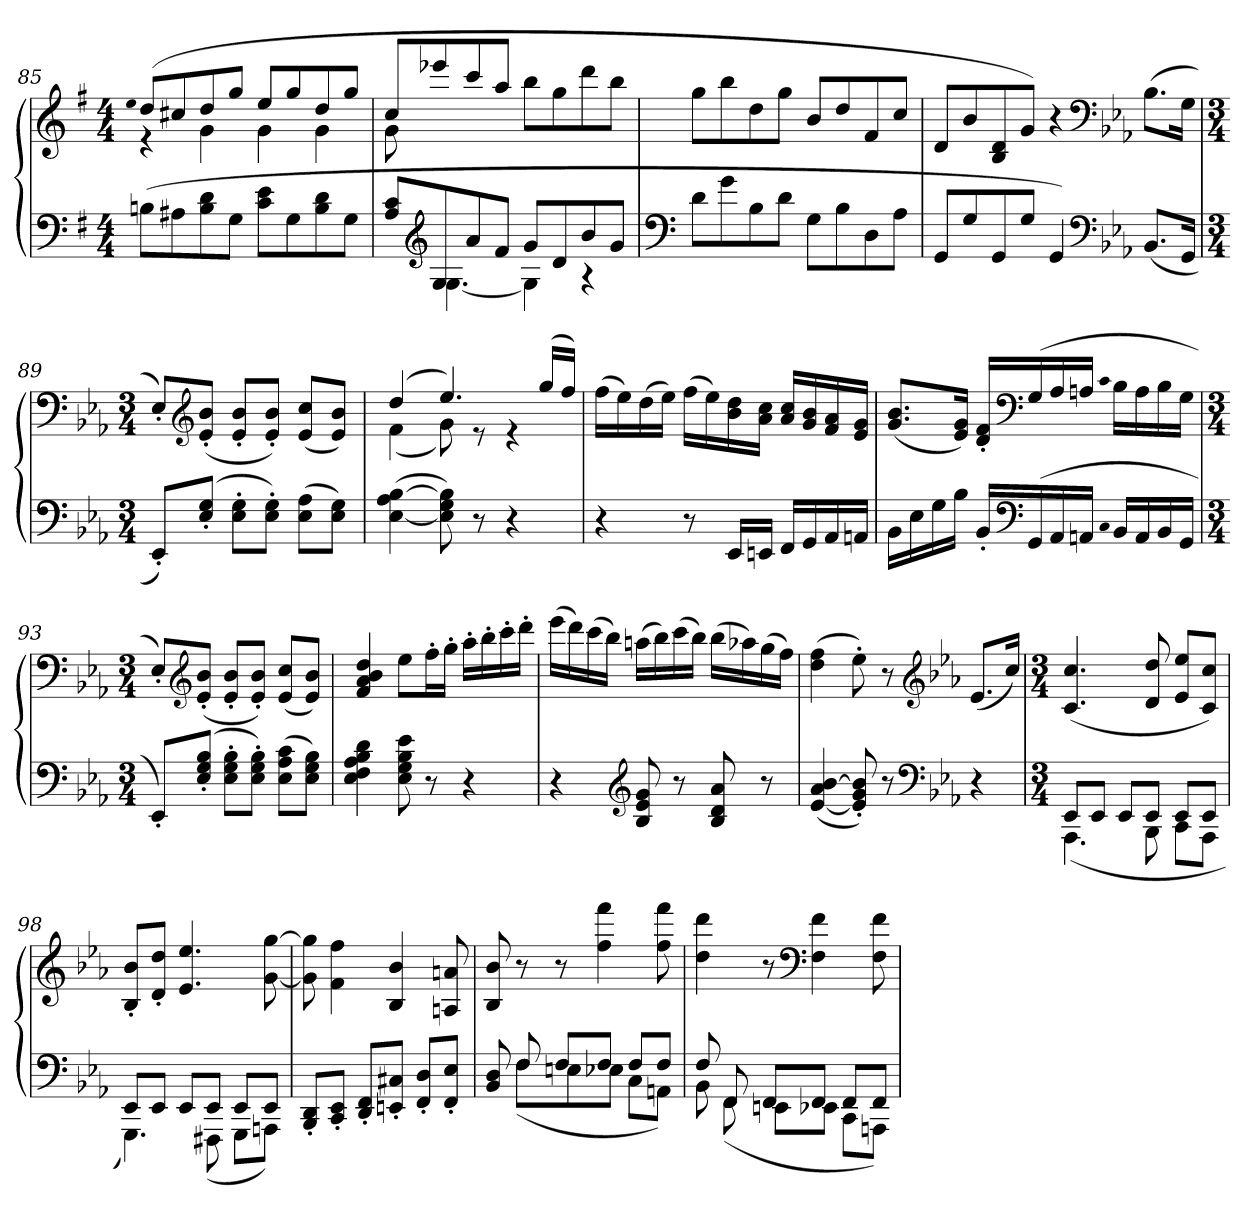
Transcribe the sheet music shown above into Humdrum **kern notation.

**kern	**kern
*part1	*part1
*staff2	*staff1
*clefF4	*clefG2
*k[f#]	*k[f#]
*G:	*G:
*M4/4	*M4/4
=85	=85
.	qee
*	*^
(8BnL	(8ddL	4r
8A#X	8cc#X	.
8B 8d	8dd	4g
8GJ	8ggJ	.
8c 8eL	8eeL	4g
8G	8gg	.
8B 8d	8dd	4g
8GJ	8ggJ	.
=86	=86	=86
*^	*	*
8A 8cL	8ryy	8ccL	8g
*clefG2	*	*	*
8G	[4.G	8eee-X	2..ryy
8a	.	8ccc	.
8f#J	.	8aaJ	.
8gL	4G]	8bbL	.
8d	.	8gg	.
8b	4r	8ddd	.
8gJ	.	8bbJ	.
*v	*v	*	*
*	*v	*v
=87	=87
*clefF4	*
8dL	8ggL
8g	8bb
8B	8dd
8dJ	8ggJ
8GL	8bL
8B	8dd
8D	8f#
8AJ	8ccJ
=88	=88
8GGL	8dL
8G	8b
8GG	8B 8d
8GJ	8gJ)
4GG)	4r
*clefF4	*clefF4
*k[b-e-a-]	*k[b-e-a-]
*E-:	*E-:
(8.BB-L	(8.B-L
16GGJk	16GJk
=89	=89
*M3/4	*M3/4
8EE-'L)	8E-'L)
*	*clefG2
(8E-' 8G'J	(8e-' 8b-'J
8E-' 8G'L	8e-' 8b-'L
8E-' 8G'J)	8e-' 8b-'J)
(8E- 8A-L	(8e- 8ccL
8E- 8GJ)	8e- 8b-J)
=90	=90
*	*^
([4E- 4A- [4B-	(4dd	(4f
8E-] 8G 8B-])	4.ee-)	8g)
8r	.	8r
4r	.	4r
.	(16ggLL	.
.	16ffJJ)	.
*	*v	*v
=91	=91
4r	(16ffLL
.	16ee-)
.	(16dd
.	16ee-JJ)
8r	(16ffLL
.	16ee-)
16EE-LL	16b- 16dd
16EEnJJ	16a- 16ccJJ
16FFLL	16a- 16ccLL
16GG	16g 16b-
16AA-	16f 16a-
16AAnJJ	16e- 16gJJ
=92	=92
16BB-LL	(8.g 8.b-L
16E-	.
16G	.
16B-JJ	16e- 16gJk)
16BB-'LL	16d' 16f'LL
*clefF4	*clefF4
*k[b-e-a-]	*k[b-e-a-]
*E-:	*E-:
(16GG	(16G
16AA-	16A-
16AAnJJ	16AnJJ
qC	qc
16BB-LL	16B-LL
16AA	16A
16BB-	16B-
16GGJJ	16GJJ
=93	=93
*M3/4	*M3/4
8EE-'L)	8E-'L)
*	*clefG2
(8E-' 8G' 8B-'J	(8e-' 8b-'J
8E-' 8G' 8B-'L	8e-' 8b-'L
8E-' 8G' 8B-'J)	8e-' 8b-'J)
(8E- 8A- 8cL	(8e- 8ccL
8E- 8G 8B-J)	8e- 8b-J)
=94	=94
4E- 4F 4A- 4B- 4d	4f 4a- 4b- 4dd
8E- 8G 8B- 8e-	8ee-L
8r	16ff'L
.	16gg'JJ
4r	16aa-'LL
.	16bb-'
.	16ccc'
.	16ddd'JJ
=95	=95
4r	(16eee-LL
.	16ddd)
.	(16ccc
.	16bb-JJ)
*clefG2	*
8B- 8e- 8g	(16aanLL
.	16bb-)
8r	(16ccc
.	16bb-JJ)
8B- 8d 8a-	(16bb-LL
.	16aa-X)
8r	(16gg
.	16ffJJ)
=96	=96
([4e- 4a- [4b-	(4dd 4ff
8e-]' 8g' 8b-]')	8ee-')
8r	8r
*clefF4	*clefG2
*k[b-e-a-]	*k[b-e-a-]
*E-:	*E-:
4r	(8.e-L
.	16ccJk)
=97	=97
*M3/4	*M3/4
*^	*
8EE-L	(4.AAA-	(4.c 4.cc
8EE-J	.	.
8EE-L	.	.
8EE-J	8BBB-	8d 8dd
8EE-L	8CCL	8e- 8ee-L
8EE-J	8AAA-J	8c 8ccJ)
=98	=98	=98
8EE-L	4.GGG)	8B-' 8b-'L
8EE-J	.	8d' 8dd'J
8EE-L	.	4.e- 4.ee-
8EE-J	(8FFF#X	.
8EE-L	8GGGL	.
8EE-J	8AAAnJ)	[8g [8gg
*v	*v	*
=99	=99
8BBB-' 8DD'L	8g] 8gg]
8CC' 8EE-'J	4f 4ff
8DD' 8FF'L	.
8EEn' 8C#X'J	4B- 4b-
8FF' 8D'L	.
8FF' 8E-'J	8An 8an
=100	=100
*^	*
8BB- 8D	8ryy	8B- 8b-
8F	(8FL	8r
8FL	8En	8r
8FJ	8E-XJ	4ff 4fff
8FL	8CL	.
8FJ	8AAnJ)	8ff 8fff
=101	=101	=101
8F	8BB-	4dd 4ddd
8FF	(8FF	.
8FFL	8EEnL	8r
*	*	*clefF4
8FFJ	8EE-XJ	4F 4f
8FFL	8CCL	.
8FFJ	8AAAnJ)	8F 8f
*v	*v	*
=	=
*-	*-
